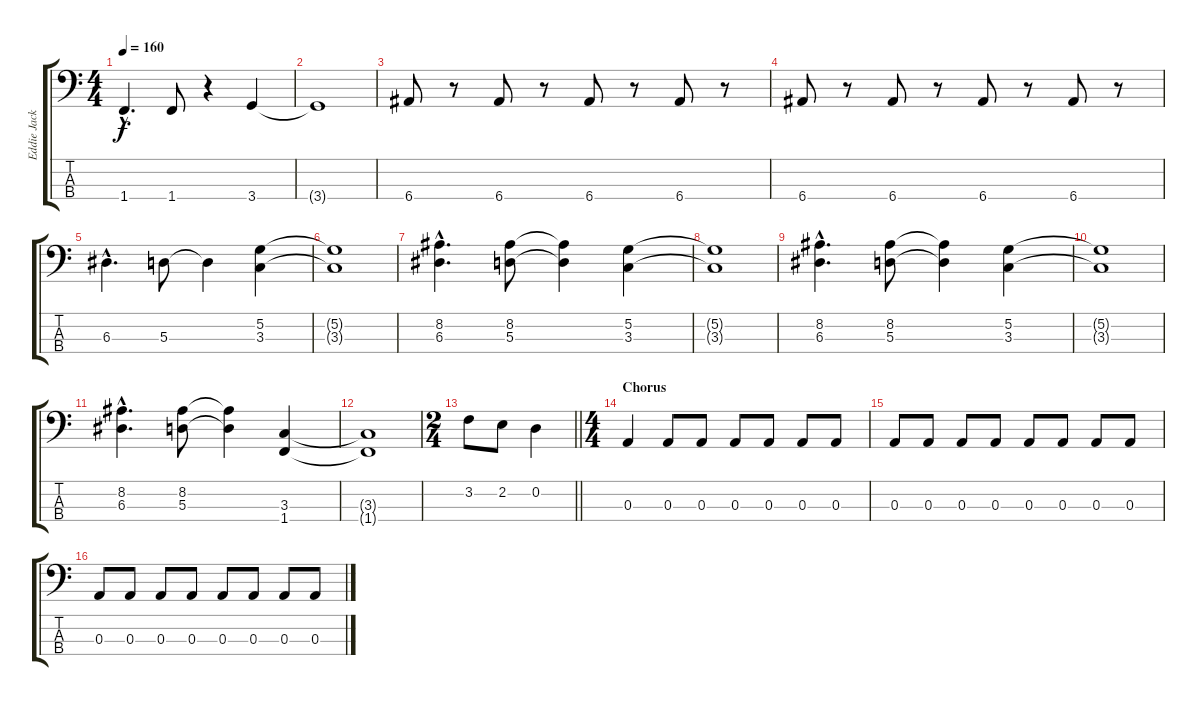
\track ("Eddie Jackson" "Eddie Jack") {instrument electricbassfinger}
\staff {score tabs}
\tuning (G2 D2 A1 E1) {hide}
\ts (4 4)
\tempo 160
\clef f4
\ks c
1.4{hac}.4{d dy f} 1.4.8 r.4 3.4.4 |
3.4{t}.1 |
6.4.8 r.8 6.4.8 r.8 6.4.8 r.8 6.4.8 r.8 |
6.4.8 r.8 6.4.8 r.8 6.4.8 r.8 6.4.8 r.8 |
6.3{hac}.4{d} 5.3.8 5.3{t}.4 (5.2 3.3).4 |
(5.2{t} 3.3{t}).1 |
(8.2{hac} 6.3{hac}).4{d} (8.2 5.3).8 (8.2{t} 5.3{t}).4 (5.2 3.3).4 |
(5.2{t} 3.3{t}).1 |
(8.2{hac} 6.3{hac}).4{d} (8.2 5.3).8 (8.2{t} 5.3{t}).4 (5.2 3.3).4 |
(5.2{t} 3.3{t}).1 |
(8.2{hac} 6.3{hac}).4{d} (8.2 5.3).8 (8.2{t} 5.3{t}).4 (3.3 1.4).4 |
(3.3{t} 1.4{t}).1 |
\ts (2 4)
\barLineRight lightlight
3.2.8 2.2.8 0.2.4 |
\ts (4 4)
\section ("" "Chorus")
0.3.4 0.3.8 0.3.8 0.3.8 0.3.8 0.3.8 0.3.8 |
0.3.8 0.3.8 0.3.8 0.3.8 0.3.8 0.3.8 0.3.8 0.3.8 |
0.3.8 0.3.8 0.3.8 0.3.8 0.3.8 0.3.8 0.3.8 0.3.8
